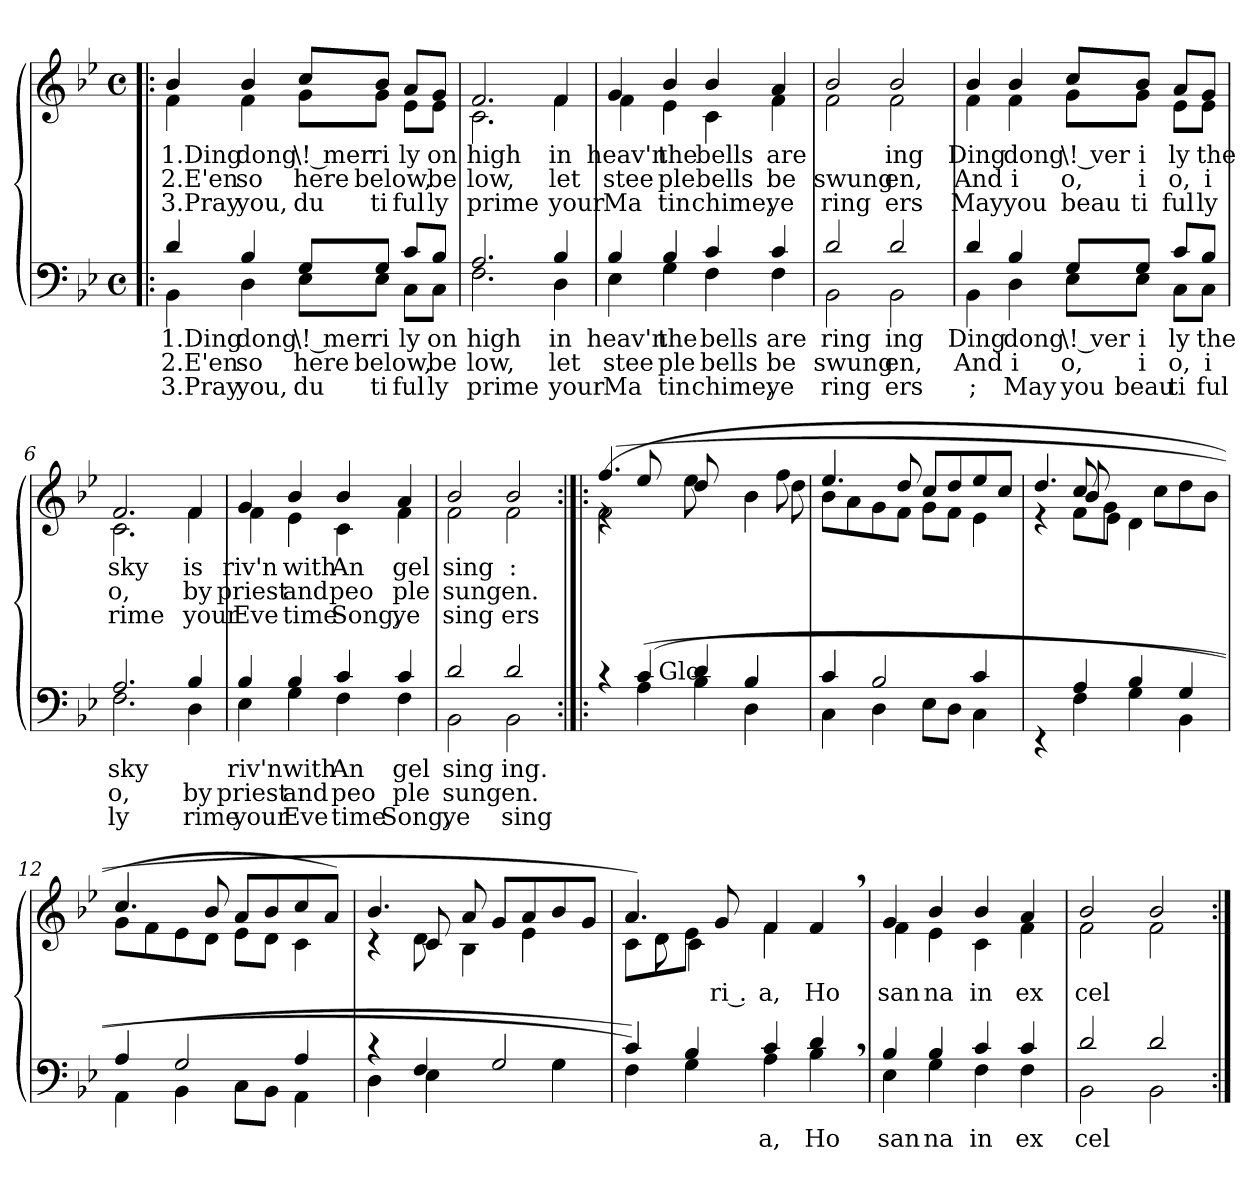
**kern	**text	**text	**text	**kern	**text	**text	**text
*part2	*part2	*part2	*part2	*part1	*part1	*part1	*part1
*staff2	*staff2	*staff2	*staff2	*staff1	*staff1	*staff1	*staff1
*clefF4	*	*	*	*clefG2	*	*	*
*k[b-e-]	*	*	*	*k[b-e-]	*	*	*
*B-:	*	*	*	*B-:	*	*	*
*M4/4	*	*	*	*M4/4	*	*	*
*met(c)	*	*	*	*met(c)	*	*	*
=1!|:	=1!|:	=1!|:	=1!|:	=1!|:	=1!|:	=1!|:	=1!|:
!	!LO:LY:a:rj	!LO:LY:a:rj	!LO:LY:a:rj	!	!LO:LY:b:rj	!LO:LY:b:rj	!LO:LY:b:rj
*^	*	*	*	*^	*	*	*
4d/	4BB-\	1.Ding	2.E'en	3.Pray	4b-/	4f\	1.Ding	2.E'en	3.Pray
!	!	!LO:LY:a	!LO:LY:a	!LO:LY:a	!	!	!LO:LY:b	!LO:LY:b	!LO:LY:b
4B-/	4D\	dong	so	you,	4b-/	4f\	dong	so	you,
!	!	!LO:LY:a:rj	!LO:LY:a:rj	!LO:LY:a:rj	!	!	!LO:LY:b:rj	!LO:LY:b:rj	!LO:LY:b:rj
8G/L	8E-\L	\! mer	here	du	8g\L	8cc/L	\! mer	here	du
!	!	!LO:LY:a	!LO:LY:a	!LO:LY:a	!	!	!LO:LY:b	!LO:LY:b	!LO:LY:b
8G/J	8E-\J	ri	below,	ti	8g\J	8b-/J	ri	below,	ti
!	!	!LO:LY:a	!	!LO:LY:a	!	!	!LO:LY:b	!	!LO:LY:b
8c/L	8C\L	ly	.	ful	8e-\L	8a/L	ly	.	ful
!	!	!LO:LY:a	!LO:LY:a	!LO:LY:a	!	!	!LO:LY:b	!LO:LY:b	!LO:LY:b
8B-/J	8C\J	on	be	ly	8e-\J	8g/J	on	be	ly
=2	=2	=2	=2	=2	=2	=2	=2	=2	=2
!	!	!LO:LY:a	!LO:LY:a	!LO:LY:a	!	!	!LO:LY:b	!LO:LY:b	!LO:LY:b
2.A/	2.F\	high	low,	prime	2.f/	2.c\	high	low,	prime
!	!	!LO:LY:a	!LO:LY:a	!LO:LY:a	!	!	!LO:LY:b	!LO:LY:b	!LO:LY:b
4B-/	4D\	in	let	your	4f/	4f\	in	let	your
=3	=3	=3	=3	=3	=3	=3	=3	=3	=3
!	!	!LO:LY:a	!LO:LY:a	!LO:LY:a	!	!	!LO:LY:b	!LO:LY:b	!LO:LY:b
4B-/	4E-\	heav'n	stee	Ma	4g/	4f\	heav'n	stee	Ma
!	!	!LO:LY:a	!LO:LY:a	!LO:LY:a	!	!	!LO:LY:b	!LO:LY:b	!LO:LY:b
4B-/	4G\	the	ple	tin	4b-/	4e-\	the	ple	tin
!	!	!LO:LY:a	!LO:LY:a	!LO:LY:a	!	!	!LO:LY:b	!LO:LY:b	!LO:LY:b
4c/	4F\	bells	bells	chime,	4b-/	4c\	bells	bells	chime,
!	!	!LO:LY:a	!LO:LY:a	!LO:LY:a	!	!	!LO:LY:b	!LO:LY:b	!LO:LY:b
4c/	4F\	are	be	ye	4a/	4f\	are	be	ye
=4	=4	=4	=4	=4	=4	=4	=4	=4	=4
!	!	!LO:LY:a	!LO:LY:a	!LO:LY:a	!	!	!LO:LY:b	!LO:LY:b	!LO:LY:b
2d/	2BB-\	ring	swung	ring	2b-/	2f\	.	swung	ring
!	!	!LO:LY:a	!LO:LY:a	!LO:LY:a	!	!	!	!	!LO:LY:b
!	!	!	!	!	!	!	!LO:LY:b	!LO:LY:b	!LO:LY:b
2d/	2BB-\	ing	en,	ers	2b-/	2f\	ing	en,	ers
!!LO:LB:g=z	!!
=5	=5	=5	=5	=5	=5	=5	=5	=5	=5
!	!	!LO:LY:a	!LO:LY:a	!LO:LY:a	!	!	!LO:LY:b	!LO:LY:b	!LO:LY:b
4d/	4BB-\	Ding	And	;	4b-/	4f\	Ding	And	May
!	!	!LO:LY:a	!LO:LY:a	!LO:LY:a	!	!	!LO:LY:b	!LO:LY:b	!LO:LY:b
4B-/	4D\	dong	i	May	4b-/	4f\	dong	i	you
!	!	!LO:LY:a:rj	!LO:LY:a:rj	!LO:LY:a:rj	!	!	!LO:LY:b:rj	!LO:LY:b:rj	!LO:LY:b:rj
8E-\L	8G/L	\! ver	o,	you	8cc/L	8g\L	\! ver	o,	beau
!	!	!LO:LY:a	!LO:LY:a	!LO:LY:a	!	!	!LO:LY:b	!LO:LY:b	!LO:LY:b
8E-\J	8G/J	i	i	beau	8b-/J	8g\J	i	i	ti
!	!	!LO:LY:a	!LO:LY:a	!LO:LY:a	!	!	!LO:LY:b	!LO:LY:b	!LO:LY:b
8C\L	8c/L	ly	o,	ti	8a/L	8e-\L	ly	o,	ful
!	!	!LO:LY:a	!LO:LY:a	!LO:LY:a	!	!	!LO:LY:b	!LO:LY:b	!LO:LY:b
8C\J	8B-/J	the	i	ful	8g/J	8e-\J	the	i	ly
=6	=6	=6	=6	=6	=6	=6	=6	=6	=6
!	!	!LO:LY:a	!LO:LY:a	!LO:LY:a	!	!	!LO:LY:b	!LO:LY:b	!LO:LY:b
2.A/	2.F\	sky	o,	ly	2.f/	2.c\	sky	o,	rime
!	!	!LO:LY:a	!LO:LY:a	!LO:LY:a	!	!	!LO:LY:b	!LO:LY:b	!LO:LY:b
4B-/	4D\	.	by	rime	4f/	4f\	is	by	your
=7	=7	=7	=7	=7	=7	=7	=7	=7	=7
!	!	!LO:LY:a	!LO:LY:a	!LO:LY:a	!	!	!LO:LY:b	!LO:LY:b	!LO:LY:b
4E-\	4B-/	riv'n	priest	your	4g/	4f\	riv'n	priest	Eve
!	!	!LO:LY:a	!LO:LY:a	!LO:LY:a	!	!	!LO:LY:b	!LO:LY:b	!LO:LY:b
4G\	4B-/	with	and	Eve	4b-/	4e-\	with	and	time
!	!	!LO:LY:a	!LO:LY:a	!LO:LY:a	!	!	!LO:LY:b	!LO:LY:b	!LO:LY:b
4c/	4F\	An	peo	time	4b-/	4c\	An	peo	Song,
!	!	!LO:LY:a	!LO:LY:a	!LO:LY:a	!	!	!LO:LY:b	!LO:LY:b	!LO:LY:b
4F\	4c/	gel	ple	Song,	4a/	4f\	gel	ple	ye
=8	=8	=8	=8	=8	=8	=8	=8	=8	=8
!	!	!LO:LY:a	!LO:LY:a	!LO:LY:a	!	!	!LO:LY:b	!LO:LY:b	!LO:LY:b
2d/	2BB-\	sing	sung	ye	2b-/	2f\	sing	sung	sing
!	!	!LO:LY:a	!LO:LY:a	!LO:LY:a	!	!	!LO:LY:b	!LO:LY:b	!LO:LY:b
!	!	!	!	!	!	!	!LO:LY:b	!	!
2d/	2BB-\	ing.	en.	sing	2b-/	2f\	:	en.	ers
!!LO:LB:g=z
=9:|!|:	=9:|!|:	=9:|!|:	=9:|!|:	=9:|!|:	=9:|!|:	=9:|!|:	=9:|!|:	=9:|!|:	=9:|!|:
*	*^	*	*	*	*^	*^	*	*	*
4rc	4ryy	4ryy	.	.	.	(4.ff/	4re	(<2f\	2..ryy	.	.	.
(4c/	(<4A\	16.ryy	.	.	.	.	8ee-/	.	.	.	.	.
!	!	!LO:TX:a:t=Glo	!	!	!	!	!	!	!	!	!	!
.	.	2ryy	.	.	.	.	.	.	.	.	.	.
.	.	.	.	.	.	2ryy	8ryy	.	.	.	.	.
4d/	4B-\	.	.	.	.	.	8dd/	8ee-\	.	.	.	.
.	.	.	.	.	.	.	8ryy	4ryy	.	.	.	.
4B-/	4D\	.	.	.	.	.	4b-\	.	.	.	.	.
.	.	8ryy	.	.	.	.	.	.	.	.	.	.
.	.	.	.	.	.	8ryy	.	8ff\	8dd\	.	.	.
.	.	32ryy	.	.	.	.	.	.	.	.	.	.
*	*v	*v	*	*	*	*	*	*	*	*	*	*
*	*	*	*	*	*	*v	*v	*v	*	*	*
=10	=10	=10	=10	=10	=10	=10	=10	=10	=10
4c/	4C\	.	.	.	8b-\L	4.ee-/	.	.	.
.	.	.	.	.	8a\	.	.	.	.
4D\	2B-/	.	.	.	8g\	.	.	.	.
.	.	.	.	.	8f\J	8dd/	.	.	.
8E-\L	.	.	.	.	8g\L	8cc/L	.	.	.
8D\J	.	.	.	.	8f\J	8dd/	.	.	.
4C\	4c/	.	.	.	4e-\	8ee-/	.	.	.
.	.	.	.	.	.	8cc/J	.	.	.
=11	=11	=11	=11	=11	=11	=11	=11	=11	=11
*	*	*	*	*	*^	*^	*	*	*
4ryy	4rEE	.	.	.	4.dd/	4re	4ryy	4ryy	.	.	.
4A/	4F\	.	.	.	.	8f\L	8cc/	8b-/	.	.	.
.	.	.	.	.	4g\	8e-\J	8ryy	4ryy	.	.	.
4G\	4B-/	.	.	.	.	2ryy	4d\	.	.	.	.
.	.	.	.	.	4.ryy	.	.	8cc\L	.	.	.
4BB-\	4G/	.	.	.	.	.	4ryy	8dd\	.	.	.
.	.	.	.	.	.	.	.	8b-\J	.	.	.
*	*	*	*	*	*	*v	*v	*v	*	*	*
=12	=12	=12	=12	=12	=12	=12	=12	=12	=12
4A/	4AA\	.	.	.	4.cc/	8g\L	.	.	.
.	.	.	.	.	.	8f\	.	.	.
4BB-\	2G/	.	.	.	.	8e-\	.	.	.
.	.	.	.	.	8b-/	8d\J	.	.	.
8C\L	.	.	.	.	8a/L	8e-\L	.	.	.
8BB-\J	.	.	.	.	8b-/	8d\J	.	.	.
4A/	4AA\	.	.	.	8cc/	4c\	.	.	.
.	.	.	.	.	8a/J)	.	.	.	.
!!LO:LB:g=z
=13	=13	=13	=13	=13	=13	=13	=13	=13	=13
*	*^	*	*	*	*	*^	*	*	*
4rc	4D\	4ryy	.	.	.	4.b-/	4rc	4ryy	.	.	.
4F/	4ryy	4E-\	.	.	.	.	8d\	8c/	.	.	.
.	.	.	.	.	.	4B-\	2ryy	8a/	.	.	.
2ryy	2G/	4ryy	.	.	.	.	.	8g/L	.	.	.
.	.	.	.	.	.	4e-\	.	8a/	.	.	.
.	.	4G\	.	.	.	.	.	8b-/	.	.	.
.	.	.	.	.	.	8ryy	8ryy	8g/J	.	.	.
*	*v	*v	*	*	*	*	*	*	*	*	*
=14	=14	=14	=14	=14	=14	=14	=14	=14	=14	=14
*	*	*	*	*	*	*	*^	*	*	*
4F\)	4c/)	.	.	.	4.a/)	8c\L	8ryy	4ryy	.	.	.
.	.	.	.	.	.	8d\	8d\	.	.	.	.
4G\	4B-/	.	.	.	.	8e-\J	4ryy	4c\	.	.	.
!	!	!	!	!	!	!	!	!	!LO:LY:b:rj	!	!
.	.	.	.	.	2ryy	8g/	.	.	ri .	.	.
!	!	!LO:LY:a	!	!	!	!	!	!	!LO:LY:b	!	!
4A\	4c/	a,	.	.	.	4f\	4f/	4ryy	a,	.	.
!	!	!LO:LY:a	!	!	!	!	!	!	!LO:LY:b	!	!
4B-,>\	4d/	Ho	.	.	.	4ryy	4ryy	4f,>/	Ho	.	.
.	.	.	.	.	8ryy	.	.	.	.	.	.
*	*	*	*	*	*v	*v	*v	*v	*	*	*
=15	=15	=15	=15	=15	=15	=15	=15	=15
!	!	!LO:LY:a	!	!	!	!LO:LY:b	!	!
*	*	*	*	*	*^	*	*	*
4B-/	4E-\	san	.	.	4g/	4f\	san	.	.
!	!	!LO:LY:a	!	!	!	!	!LO:LY:b	!	!
4B-/	4G\	na	.	.	4b-/	4e-\	na	.	.
!	!	!LO:LY:a	!	!	!	!	!LO:LY:b	!	!
4c/	4F\	in	.	.	4b-/	4c\	in	.	.
!	!	!LO:LY:a	!	!	!	!	!LO:LY:b	!	!
4c/	4F\	ex	.	.	4a/	4f\	ex	.	.
=16	=16	=16	=16	=16	=16	=16	=16	=16	=16
!	!	!LO:LY:a	!	!	!	!	!LO:LY:b	!	!
2d/	2BB-\	cel	.	.	2b-/	2f\	cel	.	.
!	!	!LO:LY:a:rj	!	!	!	!	!LO:LY:b:rj	!	!
2d/	2BB-\	.	.	.	2b-/	2f\	.	.	.
*v	*v	*	*	*	*	*	*	*	*
*	*	*	*	*v	*v	*	*	*
=:|!	=:|!	=:|!	=:|!	=:|!	=:|!	=:|!	=:|!
*-	*-	*-	*-	*-	*-	*-	*-
